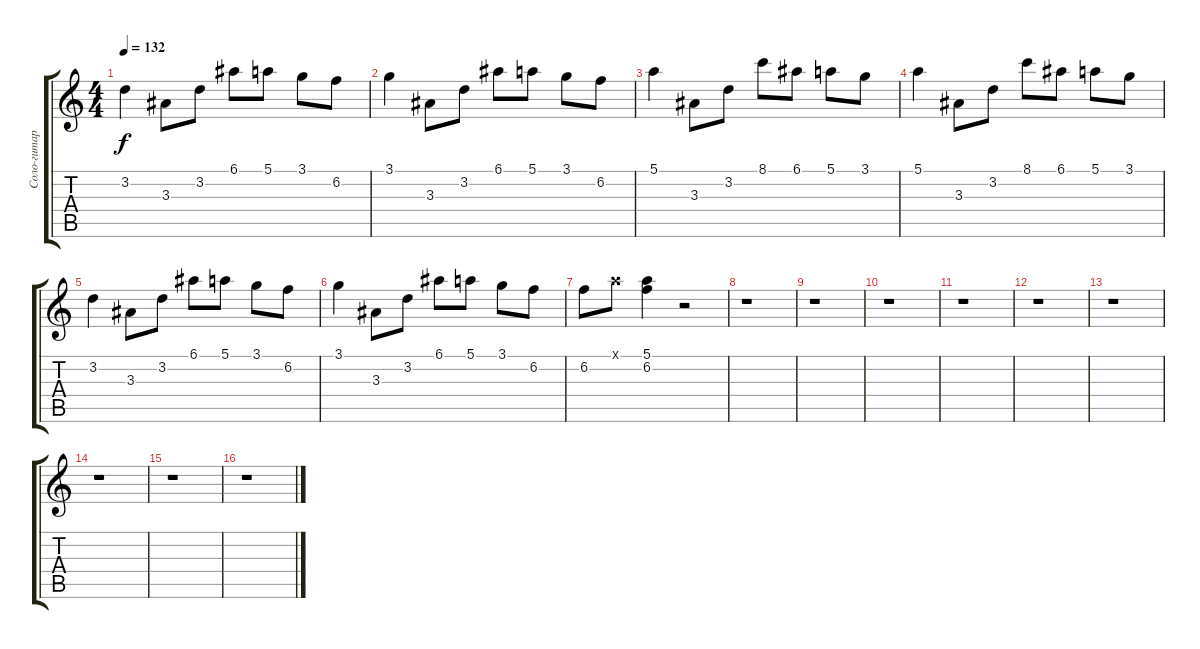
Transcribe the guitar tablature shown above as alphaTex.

\track ("Соло-гитара" "Соло-гитар") {instrument electricguitarclean}
\staff {score tabs}
\tuning (E4 B3 G3 D3 A2 E2) {hide}
\ts (4 4)
\tempo 132
\clef g2
\ks c
3.2.4{dy f} 3.3.8 3.2.8 6.1.8 5.1.8 3.1.8 6.2.8 |
3.1.4 3.3.8 3.2.8 6.1.8 5.1.8 3.1.8 6.2.8 |
5.1.4 3.3.8 3.2.8 8.1.8 6.1.8 5.1.8 3.1.8 |
5.1.4 3.3.8 3.2.8 8.1.8 6.1.8 5.1.8 3.1.8 |
3.2.4 3.3.8 3.2.8 6.1.8 5.1.8 3.1.8 6.2.8 |
3.1.4 3.3.8 3.2.8 6.1.8 5.1.8 3.1.8 6.2.8 |
6.2.8 5.1{x}.8 (5.1 6.2).4 r.2 |
r.1 |
r.1 |
r.1 |
r.1 |
r.1 |
r.1 |
r.1 |
r.1 |
r.1
